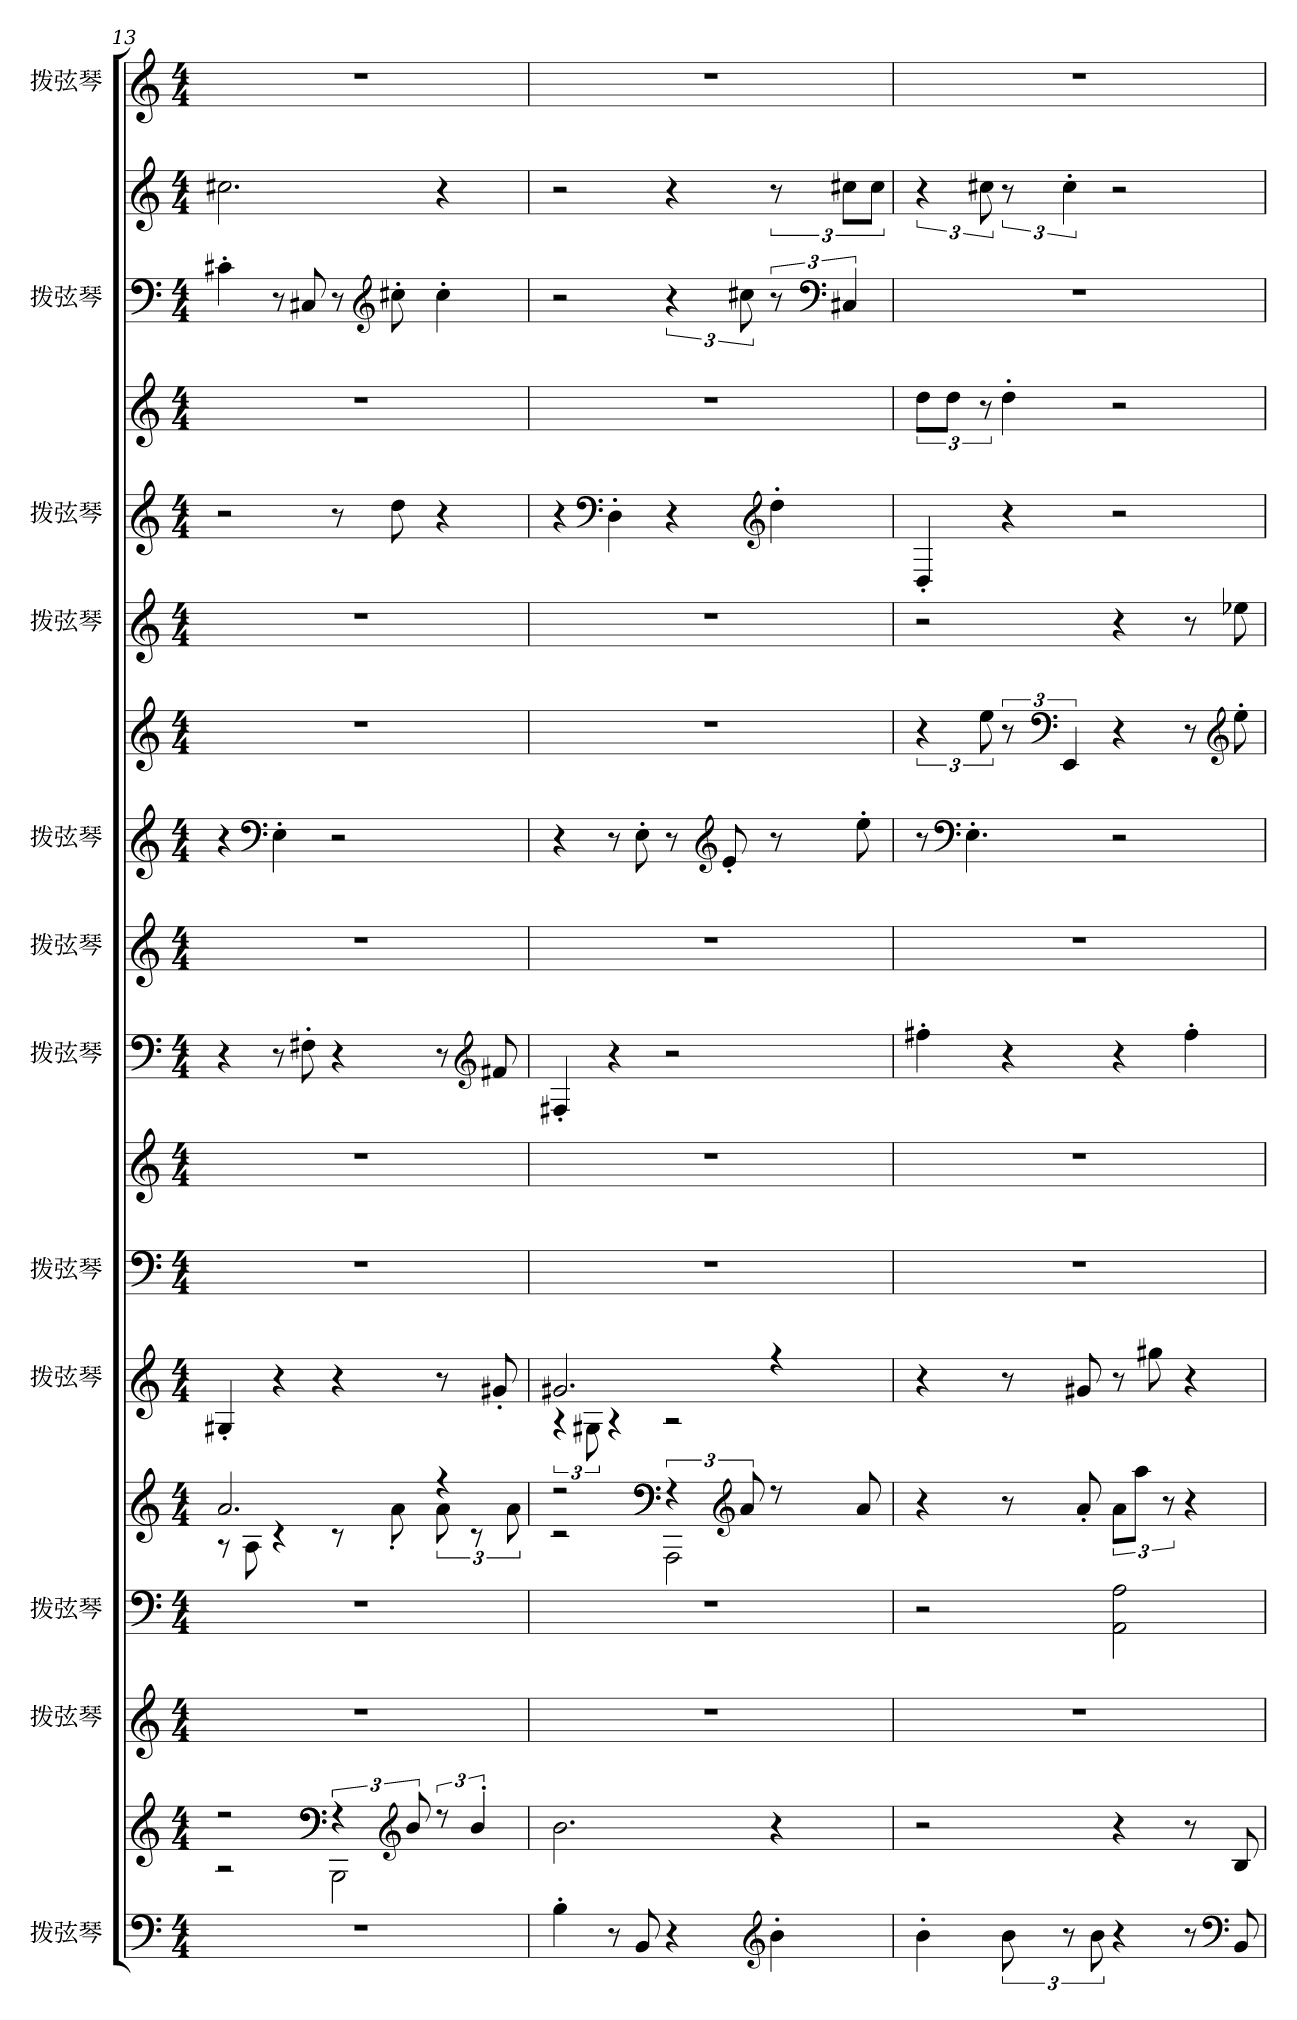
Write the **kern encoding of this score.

**kern	**kern	**kern	**kern	**kern	**kern	**kern	**kern	**kern	**kern	**kern	**kern	**kern	**kern	**kern	**kern	**kern	**kern
*part12	*part12	*part11	*part10	*part10	*part9	*part8	*part8	*part7	*part6	*part5	*part5	*part4	*part3	*part3	*part2	*part2	*part1
*staff18	*staff17	*staff16	*staff15	*staff14	*staff13	*staff12	*staff11	*staff10	*staff9	*staff8	*staff7	*staff6	*staff5	*staff4	*staff3	*staff2	*staff1
*I"拨弦琴	*	*I"拨弦琴	*I"拨弦琴	*	*I"拨弦琴	*I"拨弦琴	*	*I"拨弦琴	*I"拨弦琴	*I"拨弦琴	*	*I"拨弦琴	*I"拨弦琴	*	*I"拨弦琴	*	*I"拨弦琴
!!LO:PB:g=z
*clefF4	*clefG2	*clefG2	*clefF4	*clefG2	*clefG2	*clefF4	*clefG2	*clefF4	*clefG2	*clefG2	*clefG2	*clefG2	*clefG2	*clefG2	*clefF4	*clefG2	*clefG2
*k[]	*k[]	*k[]	*k[]	*k[]	*k[]	*k[]	*k[]	*k[]	*k[]	*k[]	*k[]	*k[]	*k[]	*k[]	*k[]	*k[]	*k[]
*M4/4	*M4/4	*M4/4	*M4/4	*M4/4	*M4/4	*M4/4	*M4/4	*M4/4	*M4/4	*M4/4	*M4/4	*M4/4	*M4/4	*M4/4	*M4/4	*M4/4	*M4/4
=13	=13	=13	=13	=13	=13	=13	=13	=13	=13	=13	=13	=13	=13	=13	=13	=13	=13
*	*^	*	*	*^	*	*	*	*	*	*	*	*	*	*	*	*	*
1r	2r	2r	1r	1r	2.a/	8r	4G#X'/	1r	1r	4r	1r	4r	1r	1r	2r	1r	4c#X'\	2.cc#X\	1r
.	.	.	.	.	.	8A\	.	.	.	.	.	.	.	.	.	.	.	.	.
*	*	*	*	*	*	*	*	*	*	*	*	*clefF4	*	*	*	*	*	*	*
.	.	.	.	.	.	4r	4r	.	.	8r	.	4E'\	.	.	.	.	8r	.	.
.	.	.	.	.	.	.	.	.	.	8F#X'\	.	.	.	.	.	.	8C#X/	.	.
*	*clefF4	*	*	*	*	*	*	*	*	*	*	*	*	*	*	*	*	*	*
.	6r	2BBB\	.	.	.	8r	4r	.	.	4r	.	2r	.	.	8r	.	8r	.	.
*	*	*	*	*	*	*	*	*	*	*	*	*	*	*	*	*	*clefG2	*	*
.	.	.	.	.	.	8a'\	.	.	.	.	.	.	.	.	8dd\	.	8cc#X'\	.	.
*	*clefG2	*	*	*	*	*	*	*	*	*	*	*	*	*	*	*	*	*	*
.	12b/	.	.	.	.	.	.	.	.	.	.	.	.	.	.	.	.	.	.
.	12r	.	.	.	4r	12a\	8r	.	.	8r	.	.	.	.	4r	.	4cc#'\	4r	.
.	6b'/	.	.	.	.	12r	.	.	.	.	.	.	.	.	.	.	.	.	.
*	*	*	*	*	*	*	*	*	*	*clefG2	*	*	*	*	*	*	*	*	*
.	.	.	.	.	.	.	8g#X'/	.	.	8f#X/	.	.	.	.	.	.	.	.	.
.	.	.	.	.	.	12a\	.	.	.	.	.	.	.	.	.	.	.	.	.
*	*v	*v	*	*	*	*	*	*	*	*	*	*	*	*	*	*	*	*	*
=14	=14	=14	=14	=14	=14	=14	=14	=14	=14	=14	=14	=14	=14	=14	=14	=14	=14	=14
*	*	*	*	*	*	*^	*	*	*	*	*	*	*	*	*	*	*	*
4B'\	2.b\	1r	1r	2r	2r	2.g#X/	6r	1r	1r	4F#X'/	1r	4r	1r	1r	4r	1r	2r	2r	1r
.	.	.	.	.	.	.	12G#X\	.	.	.	.	.	.	.	.	.	.	.	.
*	*	*	*	*	*	*	*	*	*	*	*	*	*	*	*clefF4	*	*	*	*
8r	.	.	.	.	.	.	4r	.	.	4r	.	8r	.	.	4D'\	.	.	.	.
8BB/	.	.	.	.	.	.	.	.	.	.	.	8E'\	.	.	.	.	.	.	.
*	*	*	*	*clefF4	*	*	*	*	*	*	*	*	*	*	*	*	*	*	*
4r	.	.	.	6r	2AAA\	.	2r	.	.	2r	.	8r	.	.	4r	.	6r	4r	.
*	*	*	*	*	*	*	*	*	*	*	*	*clefG2	*	*	*	*	*	*	*
.	.	.	.	.	.	.	.	.	.	.	.	8e'/	.	.	.	.	.	.	.
*	*	*	*	*clefG2	*	*	*	*	*	*	*	*	*	*	*	*	*	*	*
.	.	.	.	12a/	.	.	.	.	.	.	.	.	.	.	.	.	12cc#X\	.	.
*clefG2	*	*	*	*	*	*	*	*	*	*	*	*	*	*	*clefG2	*	*	*	*
4b'\	4r	.	.	8r	.	4r	.	.	.	.	.	8r	.	.	4dd'\	.	12r	12r	.
*	*	*	*	*	*	*	*	*	*	*	*	*	*	*	*	*	*clefF4	*	*
.	.	.	.	.	.	.	.	.	.	.	.	.	.	.	.	.	6C#X/	12cc#X\L	.
.	.	.	.	8a/	.	.	.	.	.	.	.	8ee'\	.	.	.	.	.	.	.
.	.	.	.	.	.	.	.	.	.	.	.	.	.	.	.	.	.	12cc#\J	.
*	*	*	*	*v	*v	*	*	*	*	*	*	*	*	*	*	*	*	*	*
*	*	*	*	*	*v	*v	*	*	*	*	*	*	*	*	*	*	*	*
!!LO:PB:g=z
=15	=15	=15	=15	=15	=15	=15	=15	=15	=15	=15	=15	=15	=15	=15	=15	=15	=15
4b'\	2r	1r	2r	4r	4r	1r	1r	4ff#X'\	1r	8r	6r	2r	4D'/	12dd\L	1r	6r	1r
.	.	.	.	.	.	.	.	.	.	.	.	.	.	12dd\J	.	.	.
*	*	*	*	*	*	*	*	*	*	*clefF4	*	*	*	*	*	*	*
.	.	.	.	.	.	.	.	.	.	4.E'\	.	.	.	.	.	.	.
.	.	.	.	.	.	.	.	.	.	.	12ee\	.	.	12r	.	12cc#X\	.
12b\	.	.	.	8r	8r	.	.	4r	.	.	12r	.	4r	4dd'\	.	12r	.
*	*	*	*	*	*	*	*	*	*	*	*clefF4	*	*	*	*	*	*
12r	.	.	.	.	.	.	.	.	.	.	6EE/	.	.	.	.	6cc#'\	.
.	.	.	.	8a'/	8g#X/	.	.	.	.	.	.	.	.	.	.	.	.
12b\	.	.	.	.	.	.	.	.	.	.	.	.	.	.	.	.	.
4r	4r	.	2AA\ 2A\	12a\L	8r	.	.	4r	.	2r	4r	4r	2r	2r	.	2r	.
.	.	.	.	12aa\J	.	.	.	.	.	.	.	.	.	.	.	.	.
.	.	.	.	.	8gg#X\	.	.	.	.	.	.	.	.	.	.	.	.
.	.	.	.	12r	.	.	.	.	.	.	.	.	.	.	.	.	.
8r	8r	.	.	4r	4r	.	.	4ff#'\	.	.	8r	8r	.	.	.	.	.
*clefF4	*	*	*	*	*	*	*	*	*	*	*clefG2	*	*	*	*	*	*
8BB/	8B/	.	.	.	.	.	.	.	.	.	8ee'\	8ee-X\	.	.	.	.	.
=	=	=	=	=	=	=	=	=	=	=	=	=	=	=	=	=	=
*-	*-	*-	*-	*-	*-	*-	*-	*-	*-	*-	*-	*-	*-	*-	*-	*-	*-
